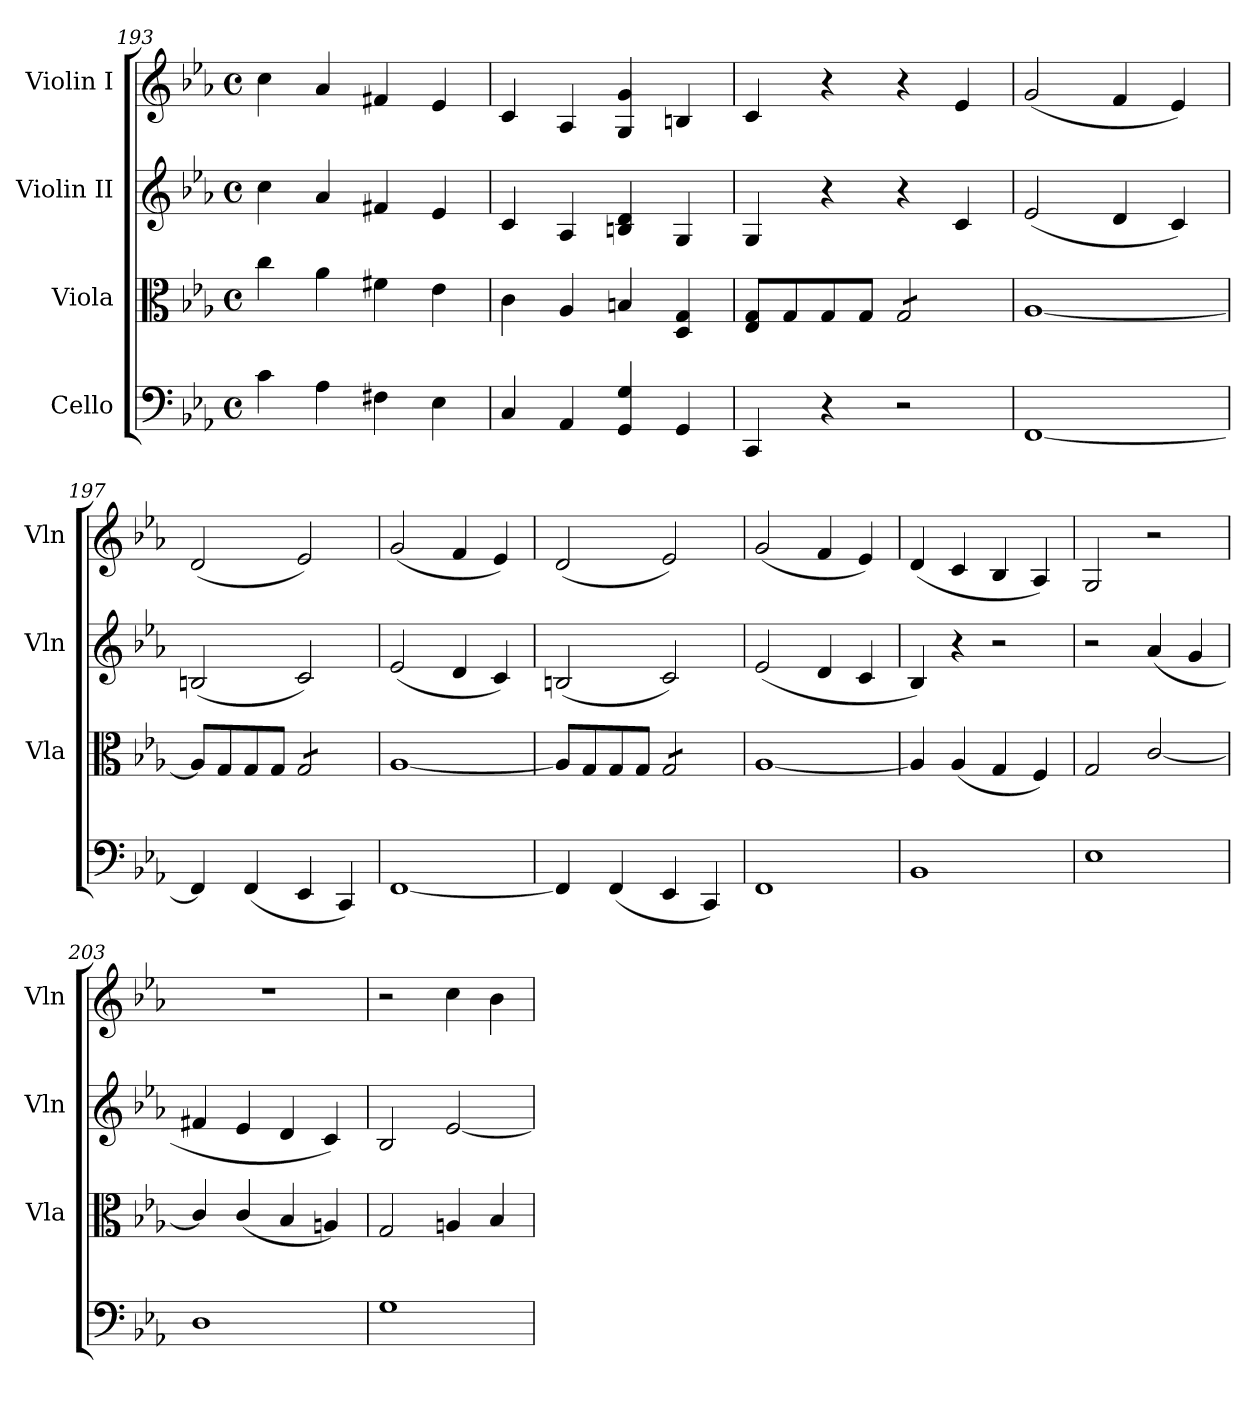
**kern	**kern	**kern	**kern
*part4	*part3	*part2	*part1
*staff4	*staff3	*staff2	*staff1
*I"Cello	*I"Viola	*I"Violin II	*I"Violin I
*	*I'Vla	*I'Vln	*I'Vln
*clefF4	*clefC3	*clefG2	*clefG2
*k[b-e-a-]	*k[b-e-a-]	*k[b-e-a-]	*k[b-e-a-]
*M4/4	*M4/4	*M4/4	*M4/4
*met(c)	*met(c)	*met(c)	*met(c)
=193	=193	=193	=193
4c\	4cc\	4cc\	4cc\
4A-\	4a-\	4a-/	4a-/
4F#X\	4f#X\	4f#X/	4f#X/
4E-\	4e-\	4e-/	4e-/
=194	=194	=194	=194
4C/	4c\	4c/	4c/
4AA-/	4A-/	4A-/	4A-/
4GG/ 4G/	4Bn/	4Bn/ 4d/	4G/ 4g/
4GG/	4D/ 4G/	4G/	4Bn/
=195	=195	=195	=195
4CC/	8E-/ 8G/L	4G/	4c/
.	8G/	.	.
4r	8G/	4r	4r
.	8G/J	.	.
*	*tremolo	*	*
2r	8G/L	4r	4r
.	8G/	.	.
.	8G/	4c/	4e-/
.	8G/J	.	.
*	*Xtremolo	*	*
=196	=196	=196	=196
[1FF	[1A-	(<2e-/	(<2g/
.	.	4d/	4f/
.	.	4c/)	4e-/)
=197	=197	=197	=197
4FF/]	8A-/L]	(<2Bn/	(<2d/
.	8G/	.	.
(<4FF/	8G/	.	.
.	8G/J	.	.
*	*tremolo	*	*
4EE-/	8G/L	2c/)	2e-/)
.	8G/	.	.
4CC/)	8G/	.	.
.	8G/J	.	.
*	*Xtremolo	*	*
=198	=198	=198	=198
[1FF	[1A-	(<2e-/	(<2g/
.	.	4d/	4f/
.	.	4c/)	4e-/)
=199	=199	=199	=199
4FF/]	8A-/L]	(<2Bn/	(<2d/
.	8G/	.	.
(<4FF/	8G/	.	.
.	8G/J	.	.
*	*tremolo	*	*
4EE-/	8G/L	2c/)	2e-/)
.	8G/	.	.
4CC/)	8G/	.	.
.	8G/J	.	.
*	*Xtremolo	*	*
!!LO:LB:g=z
=200	=200	=200	=200
1FF	[1A-	(<2e-/	(<2g/
.	.	4d/	4f/
.	.	4c/	4e-/)
=201	=201	=201	=201
1BB-	4A-/]	4B-/)	(<4d/
.	(<4A-/	4r	4c/
.	4G/	2r	4B-/
.	4F/)	.	4A-/)
=202	=202	=202	=202
1E-	2G/	2r	2G/
.	[2c/	(>4a-/	2r
.	.	4g/	.
=203	=203	=203	=203
1D	4c/]	4f#X/	1r
.	(<4c/	4e-/	.
.	4B-/	4d/	.
.	4An/)	4c/)	.
=204	=204	=204	=204
1G	2G/	2B-/	2r
.	4An/	[2e-/	4cc\
.	4B-/	.	4b-\
=	=	=	=
*-	*-	*-	*-
